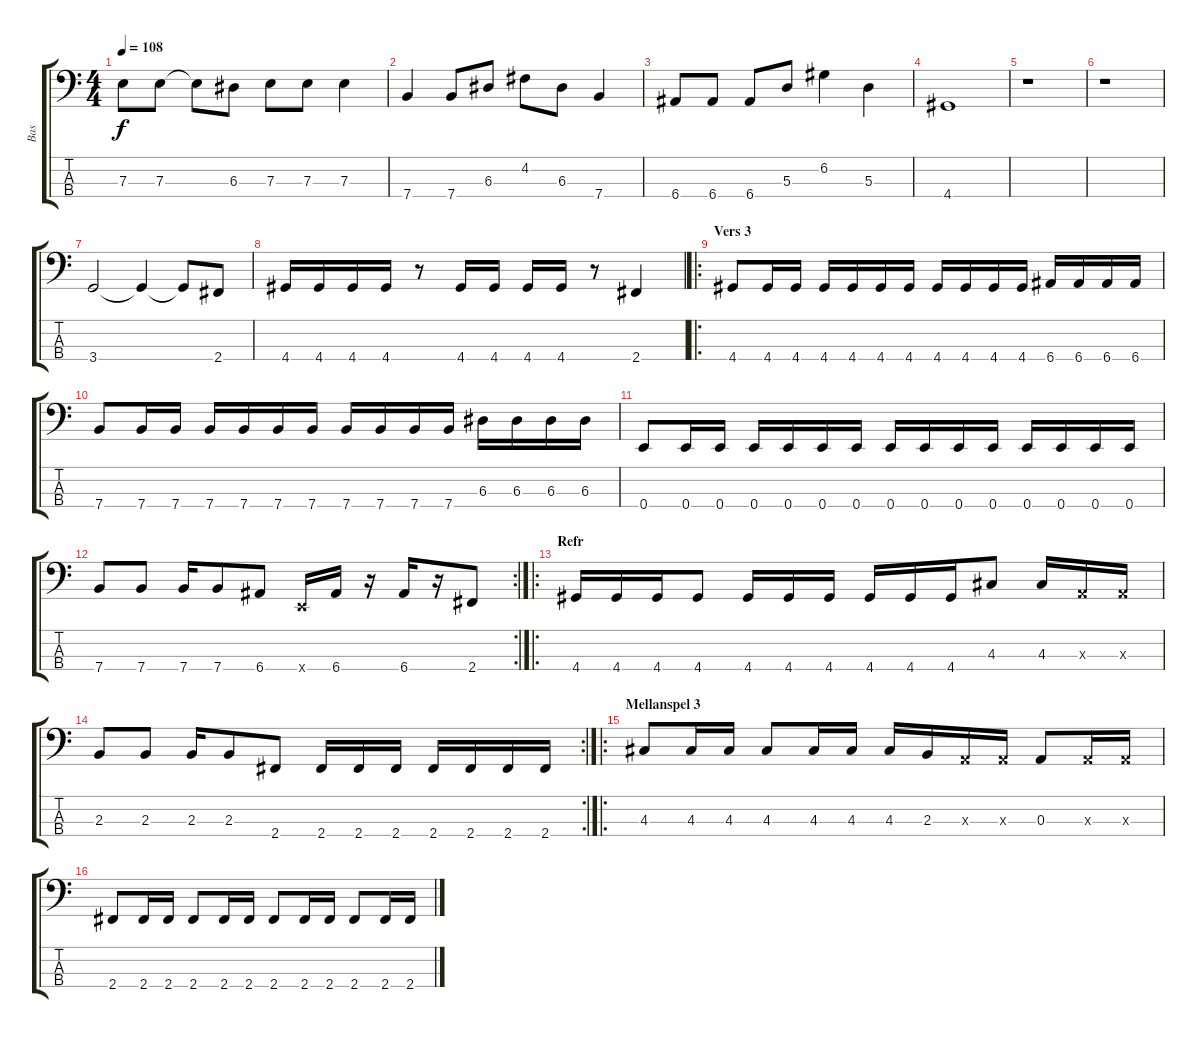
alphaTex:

\track ("Bas" "Bas") {instrument electricbassfinger}
\staff {score tabs}
\tuning (G2 D2 A1 E1) {hide}
\ts (4 4)
\tempo 108
\clef f4
\ks c
7.3{t}.8{dy f} 7.3.8 7.3{t}.8 6.3.8 7.3.8 7.3.8 7.3.4 |
7.4.4 7.4.8 6.3.8 4.2.8 6.3.8 7.4.4 |
6.4.8 6.4.8 6.4.8 5.3.8 6.2.4 5.3.4 |
4.4.1 |
r.1 |
r.1 |
3.4.2 3.4{t}.4 3.4{t}.8 2.4.8 |
4.4.16 4.4.16 4.4.16 4.4.16 r.8 4.4.16 4.4.16 4.4.16 4.4.16 r.8 2.4.4 |
\ro
\section ("" "Vers 3")
4.4.8 4.4.16 4.4.16 4.4.16 4.4.16 4.4.16 4.4.16 4.4.16 4.4.16 4.4.16 4.4.16 6.4.16 6.4.16 6.4.16 6.4.16 |
7.4.8 7.4.16 7.4.16 7.4.16 7.4.16 7.4.16 7.4.16 7.4.16 7.4.16 7.4.16 7.4.16 6.3.16 6.3.16 6.3.16 6.3.16 |
0.4.8 0.4.16 0.4.16 0.4.16 0.4.16 0.4.16 0.4.16 0.4.16 0.4.16 0.4.16 0.4.16 0.4.16 0.4.16 0.4.16 0.4.16 |
\rc 2
7.4.8 7.4.8 7.4.16 7.4.8 6.4.8 0.4{x}.16 6.4.16 r.16 6.4.16 r.16 2.4.8 |
\ro
\section ("" "Refr")
4.4.16 4.4.16 4.4.16 4.4.8 4.4.16 4.4.16 4.4.16 4.4.16 4.4.16 4.4.16 4.3.8 4.3.16 0.3{x}.16 0.3{x}.16 |
\rc 2
2.3.8 2.3.8 2.3.16 2.3.8 2.4.8 2.4.16 2.4.16 2.4.16 2.4.16 2.4.16 2.4.16 2.4.16 |
\ro
\section ("" "Mellanspel 3")
4.3.8 4.3.16 4.3.16 4.3.8 4.3.16 4.3.16 4.3.16 2.3.16 0.3{x}.16 0.3{x}.16 0.3.8 0.3{x}.16 0.3{x}.16 |
2.4.8 2.4.16 2.4.16 2.4.8 2.4.16 2.4.16 2.4.8 2.4.16 2.4.16 2.4.8 2.4.16 2.4.16
